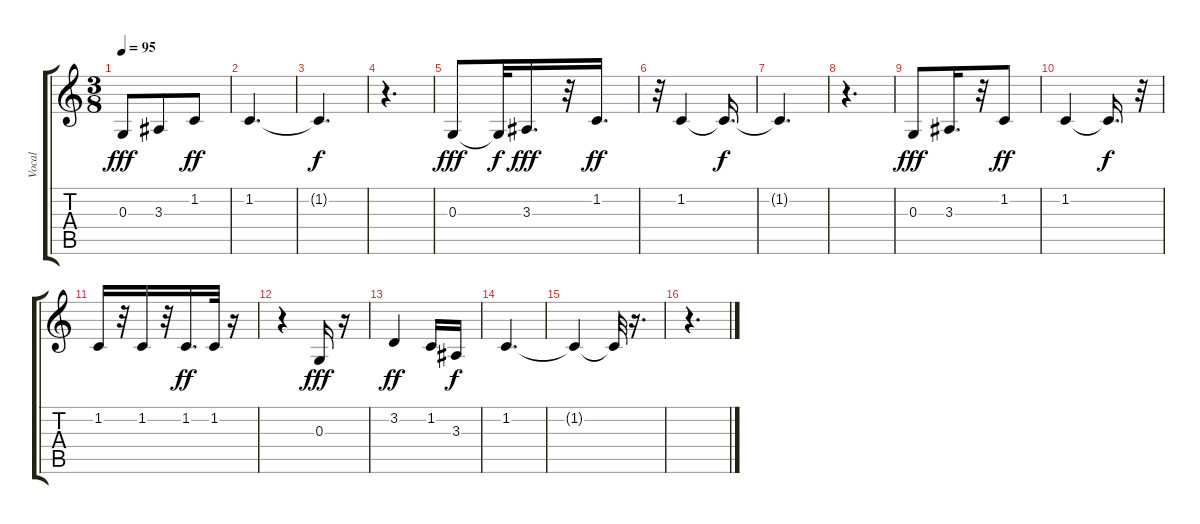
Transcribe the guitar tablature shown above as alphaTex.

\track ("Vocal" "Vocal") {instrument trumpet}
\staff {score tabs}
\tuning (E4 B3 G3 D3 A2 E2) {hide}
\ts (3 8)
\tempo 95
\clef g2
\ks c
0.3.8{dy fff} 3.3.8 1.2.8{dy ff} |
1.2.4{d} |
1.2{t}.4{d dy f} |
r.4{d} |
0.3.8{dy fff} 0.3{t}.32{dy f} 3.3.16{d dy fff} r.32 1.2.16{d dy ff} |
r.32 1.2.4 1.2{t}.16{d dy f} |
1.2{t}.4{d} |
r.4{d} |
0.3.8{dy fff} 3.3.16{d} r.32 1.2.8{dy ff} |
1.2.4 1.2{t}.16{d dy f} r.32 |
1.2.16 r.32 1.2.16 r.32 1.2.16{d dy ff} 1.2.32 r.16 |
r.4 0.3.16{dy fff} r.16 |
3.2.4{dy ff} 1.2.16 3.3.16{dy f} |
1.2.4{d} |
1.2{t}.4 1.2{t}.32 r.16{d} |
r.4{d}
